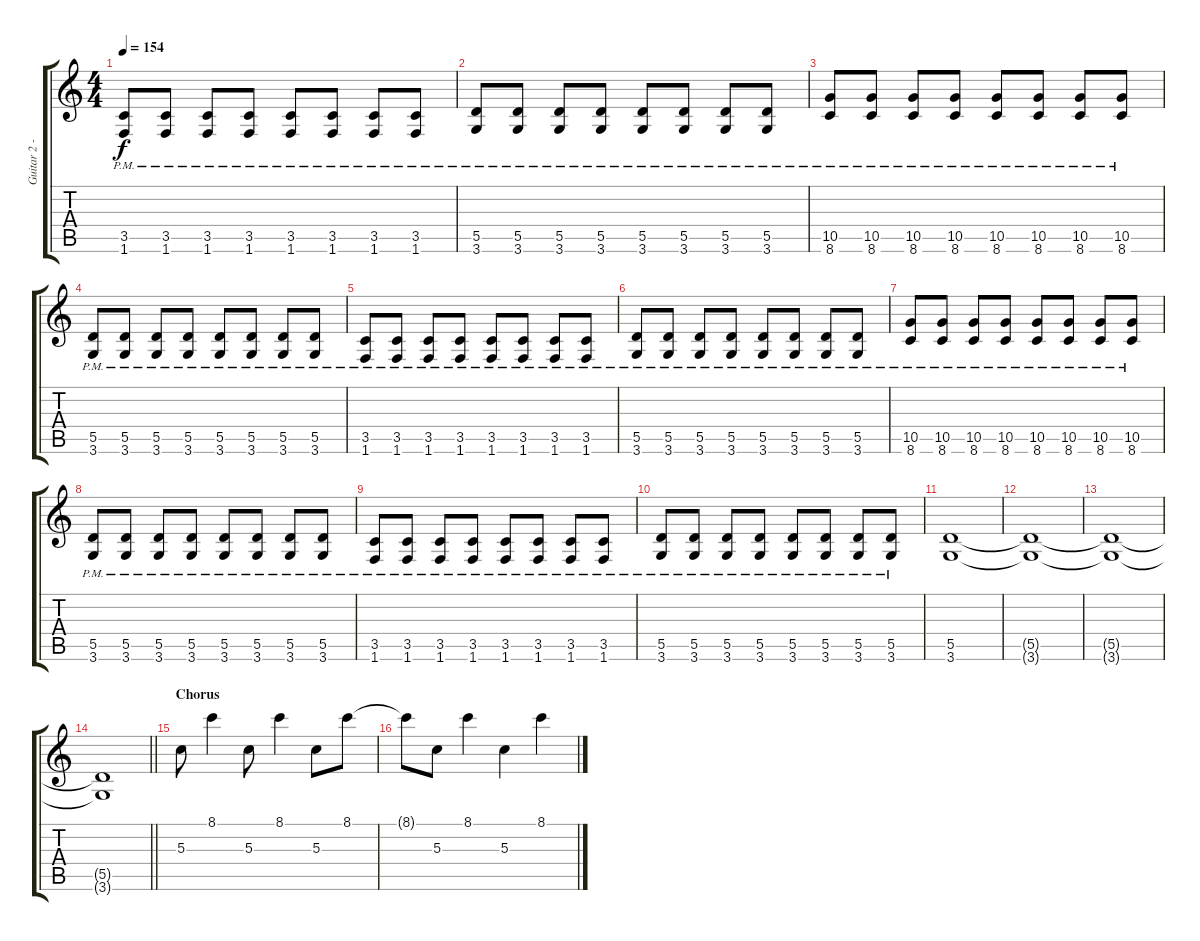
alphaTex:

\track ("Guitar 2 - Tom " "Guitar 2 -") {instrument distortionguitar}
\staff {score tabs}
\tuning (E4 B3 G3 D3 A2 E2) {hide}
\ts (4 4)
\tempo 154
\clef g2
\ks c
(3.5 1.6{pm}).8{dy f} (3.5 1.6{pm}).8 (3.5 1.6{pm}).8 (3.5 1.6{pm}).8 (3.5 1.6{pm}).8 (3.5 1.6{pm}).8 (3.5 1.6{pm}).8 (3.5 1.6{pm}).8 |
(5.5 3.6{pm}).8 (5.5 3.6{pm}).8 (5.5 3.6{pm}).8 (5.5 3.6{pm}).8 (5.5 3.6{pm}).8 (5.5 3.6{pm}).8 (5.5 3.6{pm}).8 (5.5 3.6{pm}).8 |
(10.5 8.6{pm}).8 (10.5 8.6{pm}).8 (10.5 8.6{pm}).8 (10.5 8.6{pm}).8 (10.5 8.6{pm}).8 (10.5 8.6{pm}).8 (10.5 8.6{pm}).8 (10.5 8.6{pm}).8 |
(5.5 3.6{pm}).8 (5.5 3.6{pm}).8 (5.5 3.6{pm}).8 (5.5 3.6{pm}).8 (5.5 3.6{pm}).8 (5.5 3.6{pm}).8 (5.5 3.6{pm}).8 (5.5 3.6{pm}).8 |
(3.5 1.6{pm}).8 (3.5 1.6{pm}).8 (3.5 1.6{pm}).8 (3.5 1.6{pm}).8 (3.5 1.6{pm}).8 (3.5 1.6{pm}).8 (3.5 1.6{pm}).8 (3.5 1.6{pm}).8 |
(5.5 3.6{pm}).8 (5.5 3.6{pm}).8 (5.5 3.6{pm}).8 (5.5 3.6{pm}).8 (5.5 3.6{pm}).8 (5.5 3.6{pm}).8 (5.5 3.6{pm}).8 (5.5 3.6{pm}).8 |
(10.5 8.6{pm}).8 (10.5 8.6{pm}).8 (10.5 8.6{pm}).8 (10.5 8.6{pm}).8 (10.5 8.6{pm}).8 (10.5 8.6{pm}).8 (10.5 8.6{pm}).8 (10.5 8.6{pm}).8 |
(5.5 3.6{pm}).8 (5.5 3.6{pm}).8 (5.5 3.6{pm}).8 (5.5 3.6{pm}).8 (5.5 3.6{pm}).8 (5.5 3.6{pm}).8 (5.5 3.6{pm}).8 (5.5 3.6{pm}).8 |
(3.5 1.6{pm}).8 (3.5 1.6{pm}).8 (3.5 1.6{pm}).8 (3.5 1.6{pm}).8 (3.5 1.6{pm}).8 (3.5 1.6{pm}).8 (3.5 1.6{pm}).8 (3.5 1.6{pm}).8 |
(5.5 3.6{pm}).8 (5.5 3.6{pm}).8 (5.5 3.6{pm}).8 (5.5 3.6{pm}).8 (5.5 3.6{pm}).8 (5.5 3.6{pm}).8 (5.5 3.6{pm}).8 (5.5 3.6{pm}).8 |
(5.5 3.6).1{volume 16} |
(5.5{t} 3.6{t}).1 |
(5.5{t} 3.6{t}).1 |
\barLineRight lightlight
(5.5{t} 3.6{t}).1 |
\section ("" "Chorus")
5.3.8{volume 16 instrument overdrivenguitar} 8.1.4 5.3.8 8.1.4 5.3.8 8.1.8 |
8.1{t}.8 5.3.8 8.1.4 5.3.4 8.1.4
